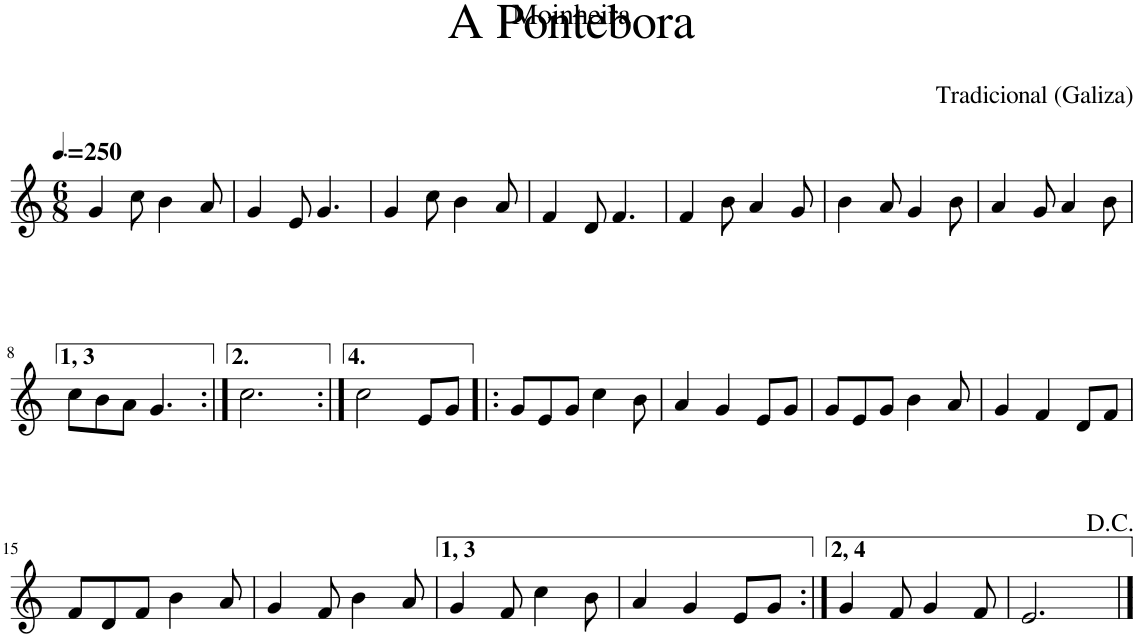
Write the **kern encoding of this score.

**kern
*part1
*staff1
*I"Piano
*I'Pno
*clefG2
*k[]
*M6/8
*MM375
=1
4g/
8cc\
4b\
8a/
=2
4g/
8e/
4.g/
=3
4g/
8cc\
4b\
8a/
=4
4f/
8d/
4.f/
=5
4f/
8b\
4a/
8g/
=6
4b\
8a/
4g/
8b\
=7
4a/
8g/
4a/
8b\
!!LO:LB:g=z
=8
8cc\L
8b\
8a\J
4.g/
=9:|!
2.cc\
=10:|!
2cc\
8e/L
8g/J
=11!|:
8g/L
8e/
8g/J
4cc\
8b\
=12
4a/
4g/
8e/L
8g/J
=13
8g/L
8e/
8g/J
4b\
8a/
=14
4g/
4f/
8d/L
8f/J
!!LO:LB:g=z
=15
8f/L
8d/
8f/J
4b\
8a/
=16
4g/
8f/
4b\
8a/
=17
4g/
8f/
4cc\
8b\
=18
4a/
4g/
8e/L
8g/J
=19:|!
4g/
8f/
4g/
8f/
=20
2.e/
==
*-
